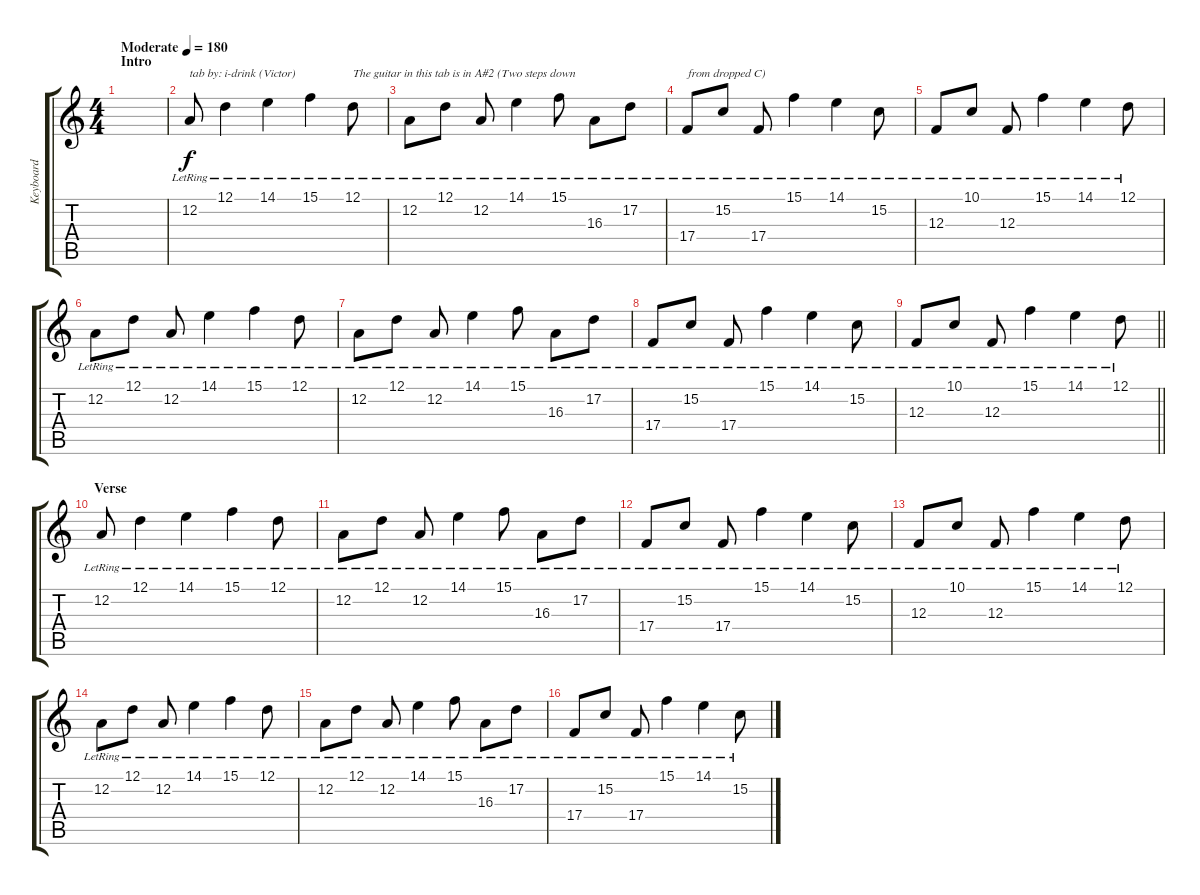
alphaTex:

\track ("Keyboard" "Keyboard") {instrument acousticgrandpiano}
\staff {score tabs}
\tuning (D4 A3 F3 C3 G2 C2) {hide}
\ts (4 4)
\section ("" "Intro")
\tempo (180 "Moderate")
\clef g2
\ks c
|
12.2{lr}.8{txt "tab by: i-drink (Victor)"} 12.1{lr}.4 14.1{lr}.4 15.1{lr}.4 12.1{lr}.8{txt "The guitar in this tab is in A#2 (Two steps down "} |
12.2{lr}.8 12.1{lr}.8 12.2{lr}.8 14.1{lr}.4 15.1{lr}.8 16.3{lr}.8 17.2{lr}.8 |
17.4{lr}.8{txt "from dropped C)"} 15.2{lr}.8 17.4{lr}.8 15.1{lr}.4 14.1{lr}.4 15.2{lr}.8 |
12.3{lr}.8 10.1{lr}.8 12.3{lr}.8 15.1{lr}.4 14.1{lr}.4 12.1{lr}.8 |
12.2{lr}.8 12.1{lr}.8 12.2{lr}.8 14.1{lr}.4 15.1{lr}.4 12.1{lr}.8 |
12.2{lr}.8 12.1{lr}.8 12.2{lr}.8 14.1{lr}.4 15.1{lr}.8 16.3{lr}.8 17.2{lr}.8 |
17.4{lr}.8 15.2{lr}.8 17.4{lr}.8 15.1{lr}.4 14.1{lr}.4 15.2{lr}.8 |
\barLineRight lightlight
12.3{lr}.8 10.1{lr}.8 12.3{lr}.8 15.1{lr}.4 14.1{lr}.4 12.1{lr}.8 |
\section ("" "Verse")
12.2{lr}.8 12.1{lr}.4 14.1{lr}.4 15.1{lr}.4 12.1{lr}.8 |
12.2{lr}.8 12.1{lr}.8 12.2{lr}.8 14.1{lr}.4 15.1{lr}.8 16.3{lr}.8 17.2{lr}.8 |
17.4{lr}.8 15.2{lr}.8 17.4{lr}.8 15.1{lr}.4 14.1{lr}.4 15.2{lr}.8 |
12.3{lr}.8 10.1{lr}.8 12.3{lr}.8 15.1{lr}.4 14.1{lr}.4 12.1{lr}.8 |
12.2{lr}.8 12.1{lr}.8 12.2{lr}.8 14.1{lr}.4 15.1{lr}.4 12.1{lr}.8 |
12.2{lr}.8 12.1{lr}.8 12.2{lr}.8 14.1{lr}.4 15.1{lr}.8 16.3{lr}.8 17.2{lr}.8 |
17.4{lr}.8 15.2{lr}.8 17.4{lr}.8 15.1{lr}.4 14.1{lr}.4 15.2{lr}.8
